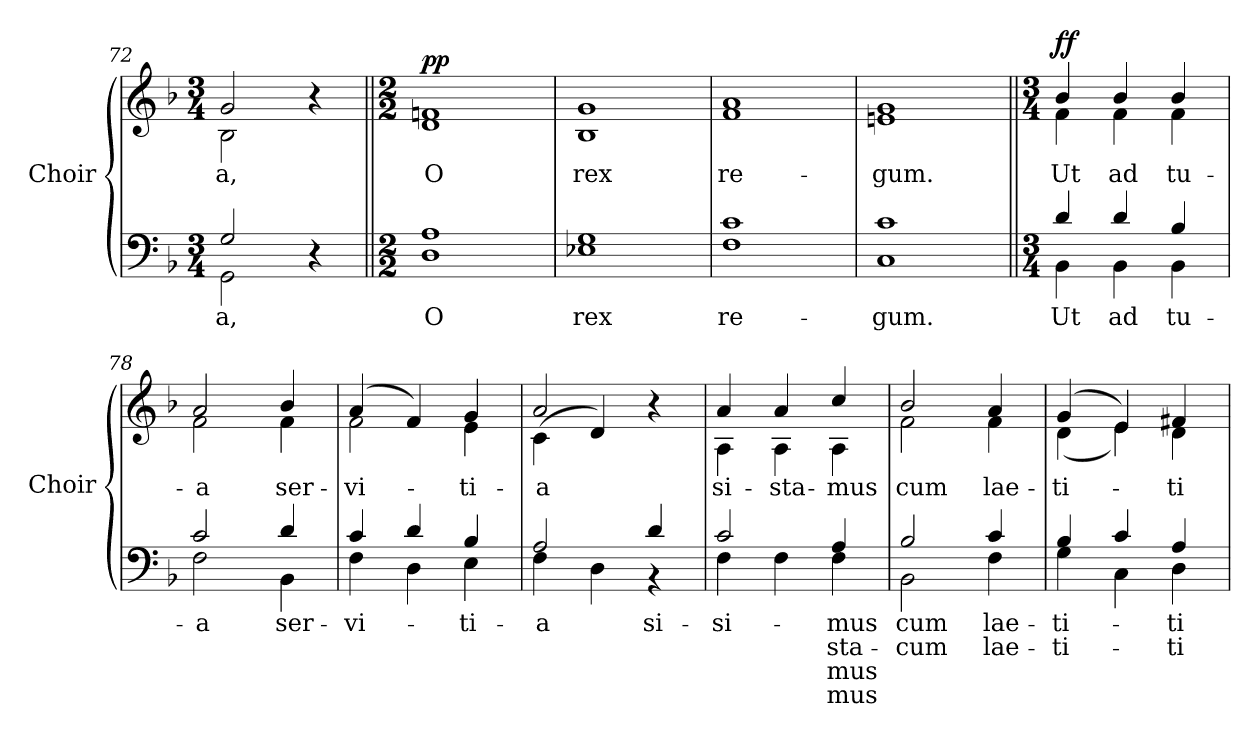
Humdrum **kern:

**kern	**text	**text	**text	**text	**kern	**text	**dynam
*part1	*part1	*part1	*part1	*part1	*part1	*part1	*part1
*staff2	*staff2	*staff2	*staff2	*staff2	*staff1	*staff1	*staff1/2
*I"Choir	*	*	*	*	*	*	*
*I'Choir	*	*	*	*	*	*	*
*clefF4	*	*	*	*	*clefG2	*	*
*k[b-]	*	*	*	*	*k[b-]	*	*
*F:	*	*	*	*	*F:	*	*
*M3/4	*	*	*	*	*M3/4	*	*
=72	=72	=72	=72	=72	=72	=72	=72
!	!LO:LY:b:color=#000000	!	!	!	!	!	!
*^	*	*	*	*	*	*	*
!	!	!	!	!	!	!	!LO:LY:b:color=#000000	!
*	*	*	*	*	*	*^	*	*
2Gi/	2GGi\	-a,	.	.	.	2gi/	2B-i\	-a,	.
4r	4ryy	.	.	.	.	4r	4ryy	.	.
*v	*v	*	*	*	*	*	*	*	*
*	*	*	*	*	*v	*v	*	*
=73||	=73||	=73||	=73||	=73||	=73||	=73||	=73||
*M2/2	*	*	*	*	*M2/2	*	*
*^	*	*	*	*	*^	*	*
!	!	!LO:LY:b:color=#000000	!	!	!	!	!	!	!
*v	*v	*	*	*	*	*	*	*	*
*	*	*	*	*	*v	*v	*	*
*^	*	*	*	*	*^	*	*
!	!	!	!	!	!	!	!	!LO:LY:b:color=#000000	!
*v	*v	*	*	*	*	*	*	*	*
*	*	*	*	*	*v	*v	*	*
1Di 1Ai	O	.	.	.	1di 1fni	O	p p
=74	=74	=74	=74	=74	=74	=74	=74
!	!LO:LY:b:color=#000000	!	!	!	!	!	!
!	!	!	!	!	!	!LO:LY:b:color=#000000	!
1E-Xi 1Gi	rex	.	.	.	1B-i 1gi	rex	.
=75	=75	=75	=75	=75	=75	=75	=75
!	!LO:LY:b:color=#000000	!	!	!	!	!	!
!	!	!	!	!	!	!LO:LY:b:color=#000000	!
1Fi 1ci	re-	.	.	.	1fi 1ai	re-	.
=76	=76	=76	=76	=76	=76	=76	=76
!	!LO:LY:b:color=#000000	!	!	!	!	!	!
!	!	!	!	!	!	!LO:LY:b:color=#000000	!
1Ci 1ci	-gum.	.	.	.	1eni 1gi	-gum.	.
=77||	=77||	=77||	=77||	=77||	=77||	=77||	=77||
*M3/4	*	*	*	*	*M3/4	*	*
!	!LO:LY:b:color=#000000	!	!	!	!	!	!
*^	*	*	*	*	*	*	*
!	!	!	!	!	!	!	!LO:LY:b:color=#000000	!
*	*	*	*	*	*	*^	*	*
4di/	4BB-i\	Ut	.	.	.	4b-i/	4fi\	Ut	f f
!	!	!LO:LY:b:color=#000000	!	!	!	!	!	!	!
!	!	!	!	!	!	!	!	!LO:LY:b:color=#000000	!
4di/	4BB-i\	ad	.	.	.	4b-i/	4fi\	ad	.
!	!	!LO:LY:b:color=#000000	!	!	!	!	!	!	!
!	!	!	!	!	!	!	!	!LO:LY:b:color=#000000	!
4B-i/	4BB-i\	tu-	.	.	.	4b-i/	4fi\	tu-	.
=78	=78	=78	=78	=78	=78	=78	=78	=78	=78
!	!	!LO:LY:b:color=#000000	!	!	!	!	!	!	!
!	!	!	!	!	!	!	!	!LO:LY:b:color=#000000	!
2ci/	2Fi\	-a	.	.	.	2ai/	2fi\	-a	.
!	!	!LO:LY:b:color=#000000	!	!	!	!	!	!	!
!	!	!	!	!	!	!	!	!LO:LY:b:color=#000000	!
4di/	4BB-i\	ser-	.	.	.	4b-i/	4fi\	ser-	.
!!LO:LB:g=z	!!
=79	=79	=79	=79	=79	=79	=79	=79	=79	=79
!	!	!LO:LY:b:color=#000000	!	!	!	!	!	!	!
!	!	!	!	!	!	!	!	!LO:LY:b:color=#000000	!
4ci/	4Fi\	-vi-	.	.	.	(4ai/	2fi\	-vi-	.
4di/	4Di\	.	.	.	.	4fi/)	.	.	.
!	!	!LO:LY:b:color=#000000	!	!	!	!	!	!	!
!	!	!	!	!	!	!	!	!LO:LY:b:color=#000000	!
4B-i/	4Ei\	-ti-	.	.	.	4gi/	4ei\	-ti-	.
=80	=80	=80	=80	=80	=80	=80	=80	=80	=80
!	!	!LO:LY:b:color=#000000	!	!	!	!	!	!	!
!	!	!	!	!	!	!	!	!LO:LY:b:color=#000000	!
2Ai/	4Fi\	-a	.	.	.	2ai/	(4ci\	-a	.
.	4Di\	.	.	.	.	.	4di/)	.	.
!	!	!LO:LY:a:color=#000000	!	!	!	!	!	!	!
4di/	4r	si-	.	.	.	4r	4ryy	.	.
=81	=81	=81	=81	=81	=81	=81	=81	=81	=81
!	!	!LO:LY:a:color=#000000	!	!	!	!	!	!	!
!	!	!LO:LY:b:color=#000000	!	!	!	!	!	!	!
!	!	!	!	!	!	!	!	!LO:LY:b:color=#000000	!
2ci/	4Fi\	si-	.	.	.	4ai/	4Ai\	si-	.
!	!	!	!	!	!	!	!	!LO:LY:b:color=#000000	!
.	4Fi\	.	.	.	.	4ai/	4Ai\	-sta-	.
!	!	!LO:LY:a:color=#000000	!LO:LY:b:color=#000000	!LO:LY:b:color=#000000	!LO:LY:b:color=#000000	!	!	!	!
!	!	!	!	!	!	!	!	!LO:LY:b:color=#000000	!
4Ai/	4Fi\	-mus	-sta-	-mus	mus	4cci/	4Ai\	-mus	.
=82	=82	=82	=82	=82	=82	=82	=82	=82	=82
!	!	!LO:LY:a:color=#000000	!LO:LY:b:color=#000000	!	!	!	!	!	!
!	!	!	!	!	!	!	!	!LO:LY:b:color=#000000	!
2B-i/	2BB-i\	cum	cum	.	.	2b-i/	2fi\	cum	.
!	!	!LO:LY:a:color=#000000	!LO:LY:b:color=#000000	!	!	!	!	!	!
!	!	!	!	!	!	!	!	!LO:LY:b:color=#000000	!
4ci/	4Fi\	lae-	lae-	.	.	4ai/	4fi\	lae-	.
=83	=83	=83	=83	=83	=83	=83	=83	=83	=83
!	!	!LO:LY:a:color=#000000	!LO:LY:b:color=#000000	!	!	!	!	!	!
!	!	!	!	!	!	!	!	!LO:LY:b:color=#000000	!
4B-i/	4Gi\	-ti-	-ti-	.	.	(4gi/	(4di\	-ti-	.
4ci/	4Ci\	.	.	.	.	4ei/)	4ei\)	.	.
!	!	!LO:LY:a:color=#000000	!LO:LY:b:color=#000000	!	!	!	!	!	!
!	!	!	!	!	!	!	!	!LO:LY:b:color=#000000	!
4Ai/	4Di\	-ti-	-ti-	.	.	4f#Xi/	4di\	-ti-	.
*v	*v	*	*	*	*	*	*	*	*
*	*	*	*	*	*v	*v	*	*
=	=	=	=	=	=	=	=
*-	*-	*-	*-	*-	*-	*-	*-
